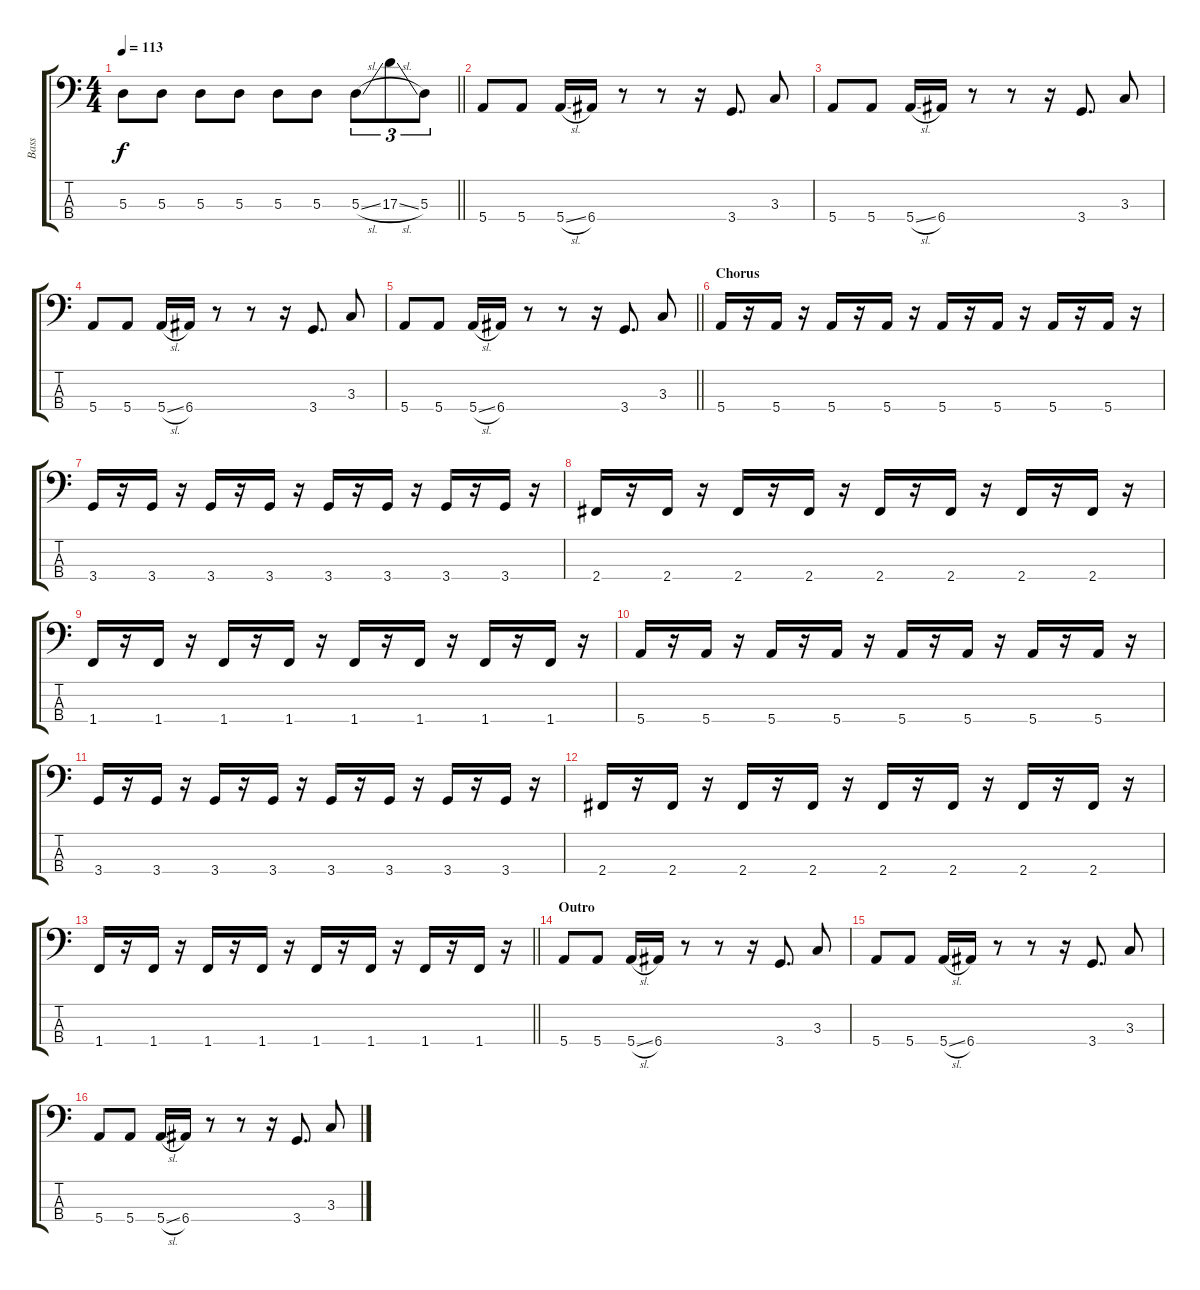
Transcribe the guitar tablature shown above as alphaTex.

\track ("Bass" "Bass") {instrument electricbassfinger}
\staff {score tabs}
\tuning (G2 D2 A1 E1) {hide}
\ts (4 4)
\tempo 113
\clef f4
\barLineRight lightlight
\ks c
5.3.8{dy f} 5.3.8 5.3.8 5.3.8 5.3.8 5.3.8 5.3{sl}.8{tu (3 2)} 17.3{sl}.8{tu (3 2)} 5.3.8{tu (3 2)} |
5.4.8 5.4.8 5.4{sl}.16 6.4.16 r.8 r.8 r.16 3.4.8{d} 3.3.8 |
5.4.8 5.4.8 5.4{sl}.16 6.4.16 r.8 r.8 r.16 3.4.8{d} 3.3.8 |
5.4.8 5.4.8 5.4{sl}.16 6.4.16 r.8 r.8 r.16 3.4.8{d} 3.3.8 |
\barLineRight lightlight
5.4.8 5.4.8 5.4{sl}.16 6.4.16 r.8 r.8 r.16 3.4.8{d} 3.3.8 |
\section ("" "Chorus")
5.4.16 r.16 5.4.16 r.16 5.4.16 r.16 5.4.16 r.16 5.4.16 r.16 5.4.16 r.16 5.4.16 r.16 5.4.16 r.16 |
3.4.16 r.16 3.4.16 r.16 3.4.16 r.16 3.4.16 r.16 3.4.16 r.16 3.4.16 r.16 3.4.16 r.16 3.4.16 r.16 |
2.4.16 r.16 2.4.16 r.16 2.4.16 r.16 2.4.16 r.16 2.4.16 r.16 2.4.16 r.16 2.4.16 r.16 2.4.16 r.16 |
1.4.16 r.16 1.4.16 r.16 1.4.16 r.16 1.4.16 r.16 1.4.16 r.16 1.4.16 r.16 1.4.16 r.16 1.4.16 r.16 |
5.4.16 r.16 5.4.16 r.16 5.4.16 r.16 5.4.16 r.16 5.4.16 r.16 5.4.16 r.16 5.4.16 r.16 5.4.16 r.16 |
3.4.16 r.16 3.4.16 r.16 3.4.16 r.16 3.4.16 r.16 3.4.16 r.16 3.4.16 r.16 3.4.16 r.16 3.4.16 r.16 |
2.4.16 r.16 2.4.16 r.16 2.4.16 r.16 2.4.16 r.16 2.4.16 r.16 2.4.16 r.16 2.4.16 r.16 2.4.16 r.16 |
\barLineRight lightlight
1.4.16 r.16 1.4.16 r.16 1.4.16 r.16 1.4.16 r.16 1.4.16 r.16 1.4.16 r.16 1.4.16 r.16 1.4.16 r.16 |
\section ("" "Outro")
5.4.8 5.4.8 5.4{sl}.16 6.4.16 r.8 r.8 r.16 3.4.8{d} 3.3.8 |
5.4.8 5.4.8 5.4{sl}.16 6.4.16 r.8 r.8 r.16 3.4.8{d} 3.3.8 |
5.4.8 5.4.8 5.4{sl}.16 6.4.16 r.8 r.8 r.16 3.4.8{d} 3.3.8
